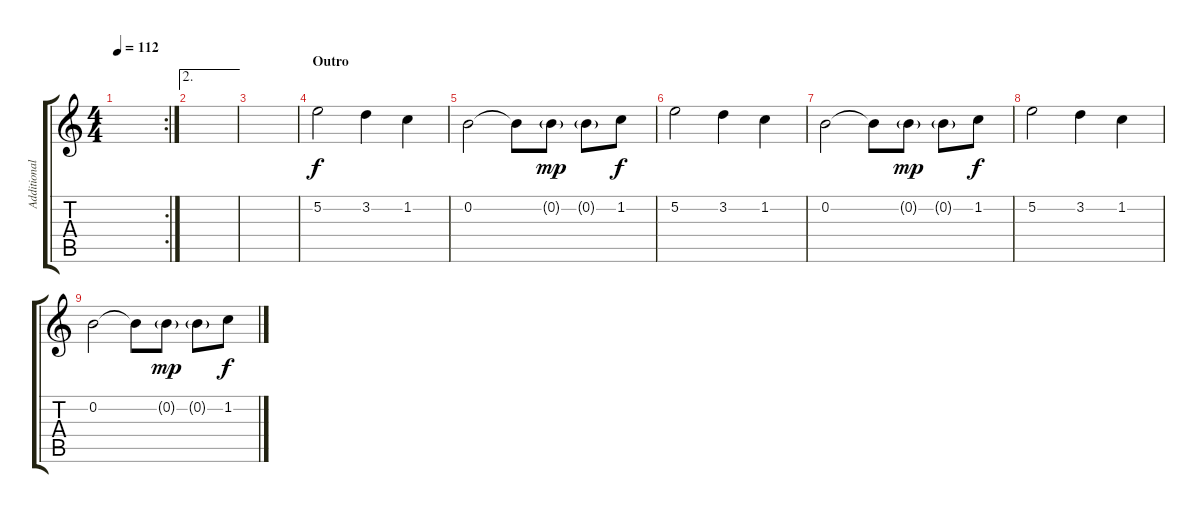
\track ("Additional Guitar" "Additional") {instrument overdrivenguitar}
\staff {score tabs}
\tuning (E4 B3 G3 D3 A2 E2) {hide}
\rc 2
\ts (4 4)
\tempo 112
\clef g2
\ks c
|
\ae 2
|
|
\section ("" "Outro")
5.2.2 3.2.4 1.2.4 |
0.2.2 0.2{t}.8 0.2{g}.8{dy mp} 0.2{g}.8 1.2.8{dy f} |
5.2.2 3.2.4 1.2.4 |
0.2.2 0.2{t}.8 0.2{g}.8{dy mp} 0.2{g}.8 1.2.8{dy f} |
5.2.2 3.2.4 1.2.4 |
0.2.2 0.2{t}.8 0.2{g}.8{dy mp} 0.2{g}.8 1.2.8{dy f}
